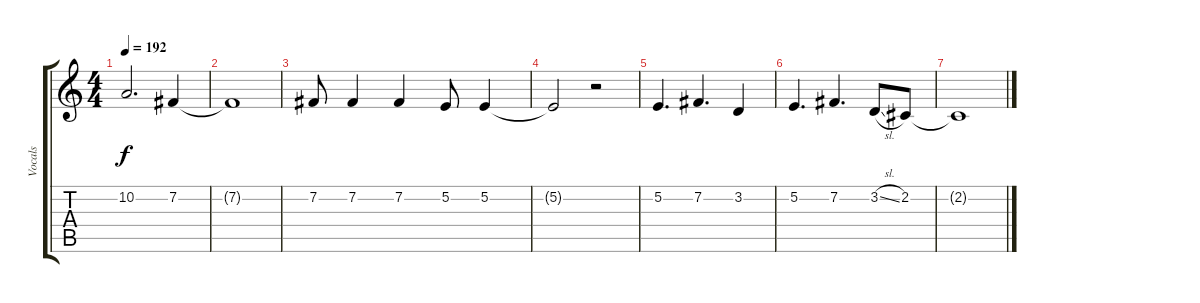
\track ("Vocals" "Vocals") {instrument fx1rain}
\staff {score tabs}
\tuning (E4 B3 G3 D3 A2 E2) {hide}
\ts (4 4)
\tempo 192
\clef g2
\ks c
10.2.2{d dy f} 7.2.4 |
7.2{t}.1 |
7.2.8 7.2.4 7.2.4 5.2.8 5.2.4 |
5.2{t}.2 r.2 |
5.2.4{d} 7.2.4{d} 3.2.4 |
5.2.4{d} 7.2.4{d} 3.2{sl}.8 2.2.8 |
2.2{t}.1
